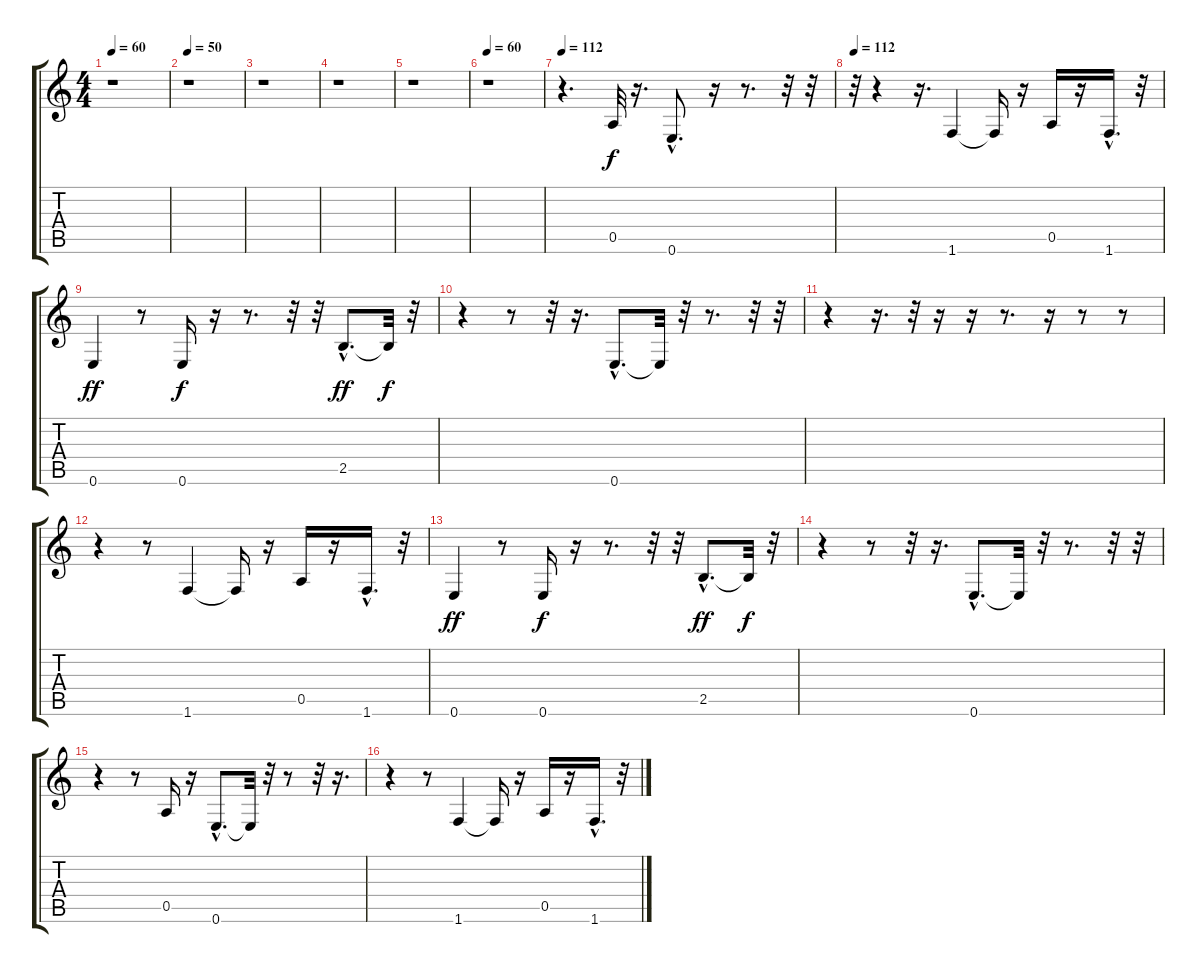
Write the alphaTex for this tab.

\track "" {instrument acousticbass}
\staff {score tabs}
\tuning (E4 B3 G3 D3 A2 E2) {hide}
\ts (4 4)
\tempo 60
\clef g2
\ks c
r.1{dy f instrument acousticbass} |
\tempo 50
r.1 |
r.1 |
r.1 |
r.1 |
\tempo 60
r.1 |
\tempo 112
r.4{d} 0.5.32{balance 8 instrument acousticbass} r.16{d} 0.6{hac}.8{d} r.16 r.8{d} r.32 r.32 |
\tempo 112
r.32 r.4 r.16{d} 1.6.4 1.6{t}.16 r.16 0.5.16 r.16 1.6{hac}.16{d} r.32 |
0.6.4{dy ff} r.8 0.6.16{dy f} r.16 r.8{d} r.32 r.32 2.5{hac}.8{d dy ff} 2.5{t}.32{dy f} r.32 |
r.4 r.8 r.32 r.16{d} 0.6{hac}.8{d} 0.6{t}.32 r.32 r.8{d} r.32 r.32 |
r.4 r.16{d} r.32 r.16 r.16 r.8{d} r.16 r.8 r.8 |
r.4 r.8 1.6.4 1.6{t}.16 r.16 0.5.16 r.16 1.6{hac}.16{d} r.32 |
0.6.4{dy ff} r.8 0.6.16{dy f} r.16 r.8{d} r.32 r.32 2.5{hac}.8{d dy ff} 2.5{t}.32{dy f} r.32 |
r.4 r.8 r.32 r.16{d} 0.6{hac}.8{d} 0.6{t}.32 r.32 r.8{d} r.32 r.32 |
r.4 r.8 0.5.16 r.16 0.6{hac}.8{d} 0.6{t}.32 r.32 r.8 r.32 r.16{d} |
r.4 r.8 1.6.4 1.6{t}.16 r.16 0.5.16 r.16 1.6{hac}.16{d} r.32
